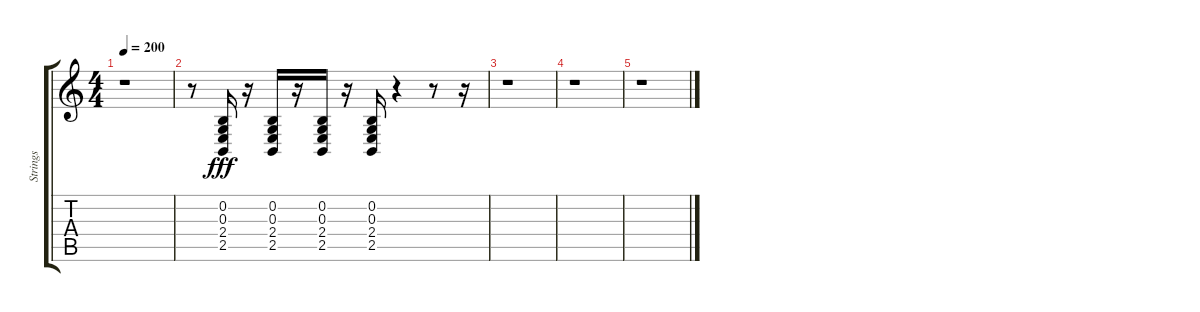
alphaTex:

\track ("Strings" "Strings") {instrument stringensemble1}
\staff {score tabs}
\tuning (E4 B3 G3 D3 A2 E2) {hide}
\ts (4 4)
\tempo 200
\clef g2
\ks c
r.1{dy ff} |
r.8 (0.2 0.3 2.4 2.5).16{dy fff} r.16 (0.2 0.3 2.4 2.5).16 r.16 (0.2 0.3 2.4 2.5).16 r.16 (0.2 0.3 2.4 2.5).16 r.4 r.8 r.16 |
r.1 |
r.1 |
r.1
